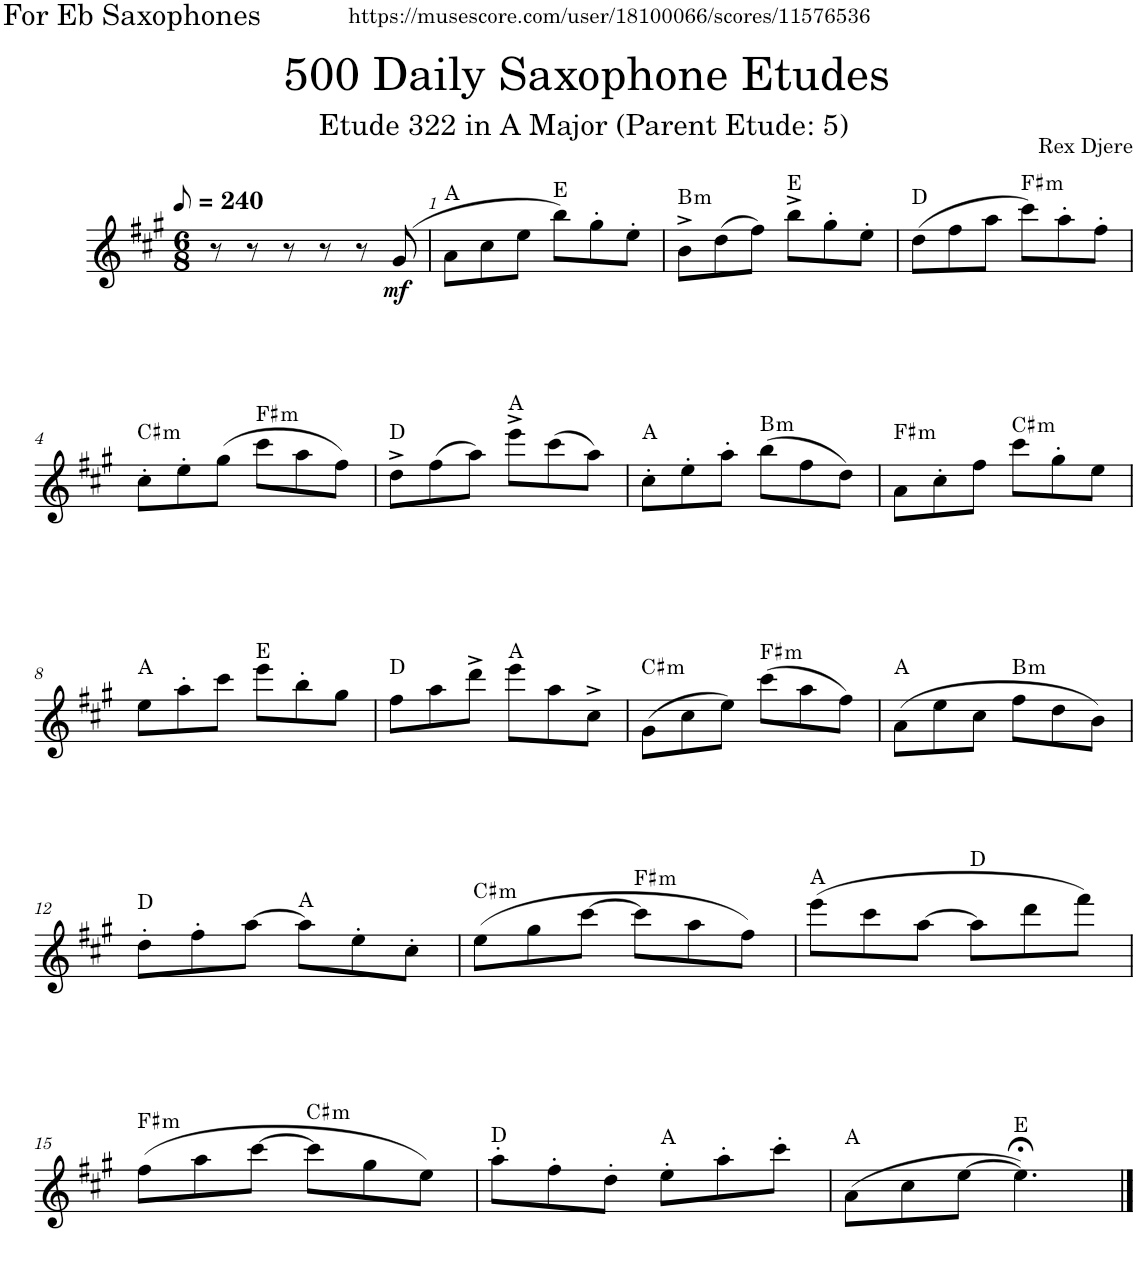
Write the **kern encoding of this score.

**kern	**dynam	**harte
*part1	*part1	*part1
*staff1	*staff1	*
*I"Alto Saxophone	*	*
*I'A. Sax.	*	*
*clefG2	*	*
*Trd5c9	*	*
*k[f#c#g#]	*	*
*M6/8	*	*
*MM120	*	*
=	=	=
8r	.	.
8r	.	.
8r	.	.
8r	.	.
8r	.	.
!	!LO:DY:b	!
(8g#/	mf	.
=1	=1	=1
8a\L	.	A:maj
8cc#\	.	.
8ee\J	.	.
8bb\L)	.	E:maj
8gg#'\	.	.
8ee'\J	.	.
=2	=2	=2
!	!	!LO:H:kt=m
8b^\L	.	B:min
(8dd\	.	.
8ff#\J)	.	.
8bb^\L	.	E:maj
8gg#'\	.	.
8ee'\J	.	.
=3	=3	=3
(8dd\L	.	D:maj
8ff#\	.	.
8aa\J	.	.
!	!	!LO:H:kt=m
8ccc#\L)	.	F#:min
8aa'\	.	.
8ff#'\J	.	.
!!LO:LB:g=z
=4	=4	=4
!	!	!LO:H:kt=m
8cc#'\L	.	C#:min
8ee'\	.	.
(8gg#\J	.	.
!	!	!LO:H:kt=m
8ccc#\L	.	F#:min
8aa\	.	.
8ff#\J)	.	.
=5	=5	=5
8dd^\L	.	D:maj
(8ff#\	.	.
8aa\J)	.	.
8eee^\L	.	A:maj
(8ccc#\	.	.
8aa\J)	.	.
=6	=6	=6
8cc#'\L	.	A:maj
8ee'\	.	.
8aa'\J	.	.
!	!	!LO:H:kt=m
(8bb\L	.	B:min
8ff#\	.	.
8dd\J)	.	.
=7	=7	=7
!	!	!LO:H:kt=m
8a\L	.	F#:min
8cc#'\	.	.
8ff#\J	.	.
!	!	!LO:H:kt=m
8ccc#\L	.	C#:min
8gg#'\	.	.
8ee\J	.	.
!!LO:LB:g=z
=8	=8	=8
8ee\L	.	A:maj
8aa'\	.	.
8ccc#\J	.	.
8eee\L	.	E:maj
8bb'\	.	.
8gg#\J	.	.
=9	=9	=9
8ff#\L	.	D:maj
8aa\	.	.
8ddd^\J	.	.
8eee\L	.	A:maj
8aa\	.	.
8cc#^\J	.	.
=10	=10	=10
!	!	!LO:H:kt=m
(8g#\L	.	C#:min
8cc#\	.	.
8ee\J)	.	.
!	!	!LO:H:kt=m
(8ccc#\L	.	F#:min
8aa\	.	.
8ff#\J)	.	.
=11	=11	=11
(8a\L	.	A:maj
8ee\	.	.
8cc#\J	.	.
!	!	!LO:H:kt=m
8ff#\L	.	B:min
8dd\	.	.
8b\J)	.	.
!!LO:LB:g=z
=12	=12	=12
8dd'\L	.	D:maj
8ff#'\	.	.
[8aa\J	.	.
8aa\L]	.	A:maj
8ee'\	.	.
8cc#'\J	.	.
=13	=13	=13
!	!	!LO:H:kt=m
(8ee\L	.	C#:min
8gg#\	.	.
[8ccc#\J	.	.
!	!	!LO:H:kt=m
8ccc#\L]	.	F#:min
8aa\	.	.
8ff#\J)	.	.
=14	=14	=14
(8eee\L	.	A:maj
8ccc#\	.	.
[8aa\J	.	.
8aa\L]	.	D:maj
8ddd\	.	.
8fff#\J)	.	.
!!LO:LB:g=z
=15	=15	=15
!	!	!LO:H:kt=m
(8ff#\L	.	F#:min
8aa\	.	.
[8ccc#\J	.	.
!	!	!LO:H:kt=m
8ccc#\L]	.	C#:min
8gg#\	.	.
8ee\J)	.	.
=16	=16	=16
8aa'\L	.	D:maj
8ff#'\	.	.
8dd'\J	.	.
8ee'\L	.	A:maj
8aa'\	.	.
8ccc#'\J	.	.
=17	=17	=17
(8a\L	.	A:maj
8cc#\	.	.
[8ee\J	.	.
4.ee;<\])	.	E:maj
==	==	==
*-	*-	*-
